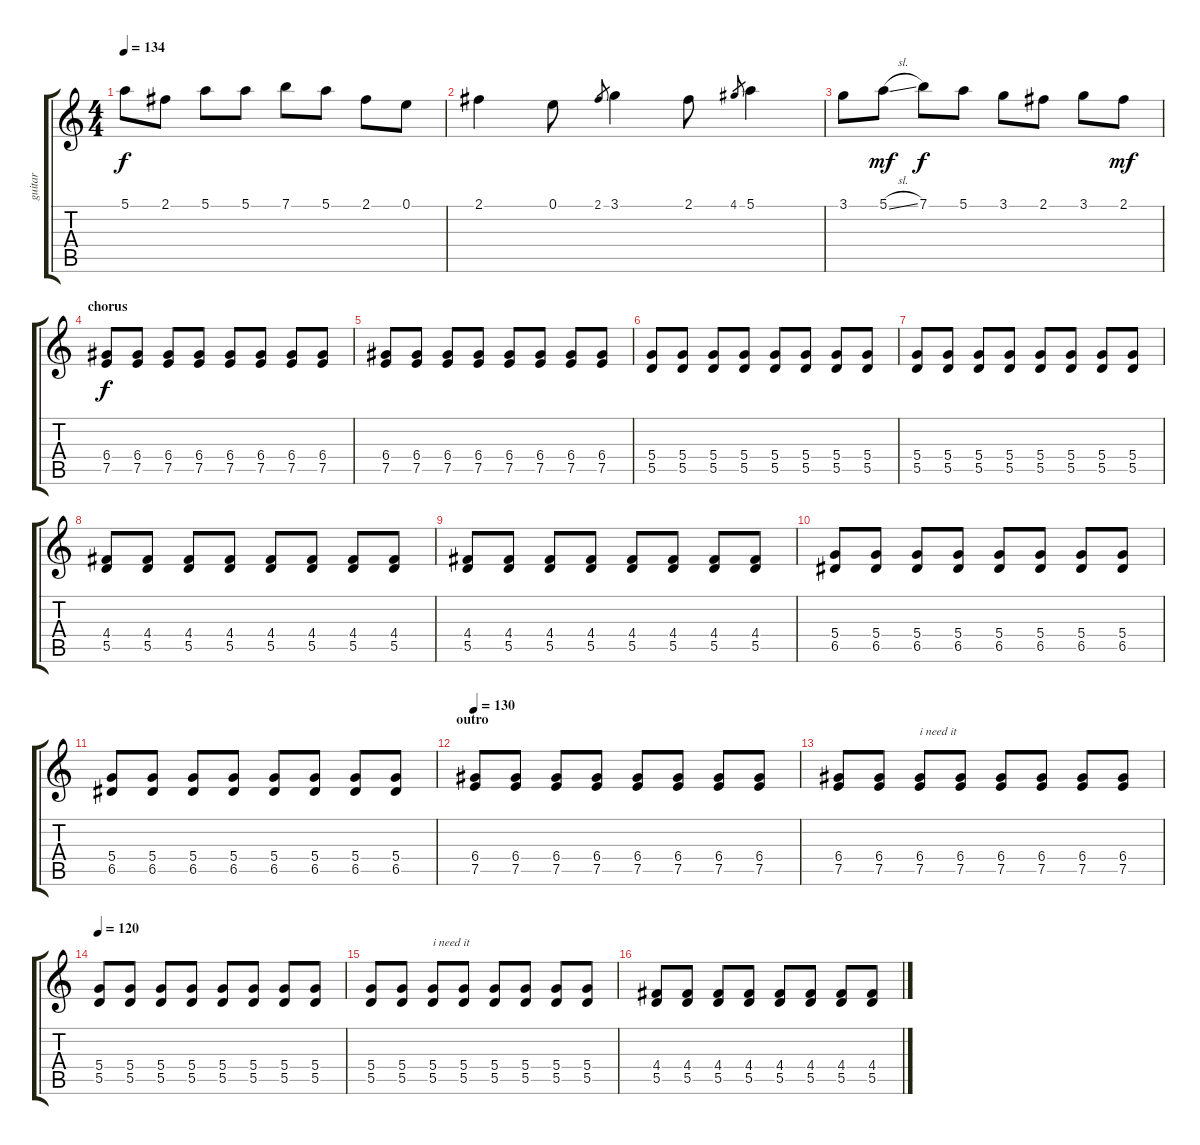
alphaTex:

\track ("guitar" "guitar") {instrument overdrivenguitar}
\staff {score tabs}
\tuning (E4 B3 G3 D3 A2 E2) {hide}
\ts (4 4)
\tempo 134
\clef g2
\ks c
5.1.8{dy f} 2.1.8 5.1.8 5.1.8 7.1.8 5.1.8 2.1.8 0.1.8 |
2.1.4 0.1.8 2.1.8{gr} 3.1.4 2.1.8 4.1.8{gr} 5.1.4 |
3.1.8 5.1{sl}.8{dy mf} 7.1.8{dy f} 5.1.8 3.1.8 2.1.8 3.1.8 2.1.8{dy mf} |
\section ("" "chorus")
(6.4 7.5).8{dy f volume 8} (6.4 7.5).8 (6.4 7.5).8 (6.4 7.5).8 (6.4 7.5).8 (6.4 7.5).8 (6.4 7.5).8 (6.4 7.5).8 |
(6.4 7.5).8 (6.4 7.5).8 (6.4 7.5).8 (6.4 7.5).8 (6.4 7.5).8 (6.4 7.5).8 (6.4 7.5).8 (6.4 7.5).8 |
(5.4 5.5).8 (5.4 5.5).8 (5.4 5.5).8 (5.4 5.5).8 (5.4 5.5).8 (5.4 5.5).8 (5.4 5.5).8 (5.4 5.5).8 |
(5.4 5.5).8 (5.4 5.5).8 (5.4 5.5).8 (5.4 5.5).8 (5.4 5.5).8 (5.4 5.5).8 (5.4 5.5).8 (5.4 5.5).8 |
(4.4 5.5).8 (4.4 5.5).8 (4.4 5.5).8 (4.4 5.5).8 (4.4 5.5).8 (4.4 5.5).8 (4.4 5.5).8 (4.4 5.5).8 |
(4.4 5.5).8 (4.4 5.5).8 (4.4 5.5).8 (4.4 5.5).8 (4.4 5.5).8 (4.4 5.5).8 (4.4 5.5).8 (4.4 5.5).8 |
(5.4 6.5).8 (5.4 6.5).8 (5.4 6.5).8 (5.4 6.5).8 (5.4 6.5).8 (5.4 6.5).8 (5.4 6.5).8 (5.4 6.5).8 |
(5.4 6.5).8 (5.4 6.5).8 (5.4 6.5).8 (5.4 6.5).8 (5.4 6.5).8 (5.4 6.5).8 (5.4 6.5).8 (5.4 6.5).8 |
\section ("" "outro")
\tempo 130
(6.4 7.5).8 (6.4 7.5).8 (6.4 7.5).8 (6.4 7.5).8 (6.4 7.5).8 (6.4 7.5).8 (6.4 7.5).8 (6.4 7.5).8 |
(6.4 7.5).8 (6.4 7.5).8 (6.4 7.5).8{txt "i need it"} (6.4 7.5).8 (6.4 7.5).8 (6.4 7.5).8 (6.4 7.5).8 (6.4 7.5).8 |
\tempo 120
(5.4 5.5).8 (5.4 5.5).8 (5.4 5.5).8 (5.4 5.5).8 (5.4 5.5).8 (5.4 5.5).8 (5.4 5.5).8 (5.4 5.5).8 |
(5.4 5.5).8 (5.4 5.5).8 (5.4 5.5).8{txt "i need it"} (5.4 5.5).8 (5.4 5.5).8 (5.4 5.5).8 (5.4 5.5).8 (5.4 5.5).8 |
(4.4 5.5).8 (4.4 5.5).8 (4.4 5.5).8 (4.4 5.5).8 (4.4 5.5).8 (4.4 5.5).8 (4.4 5.5).8 (4.4 5.5).8
